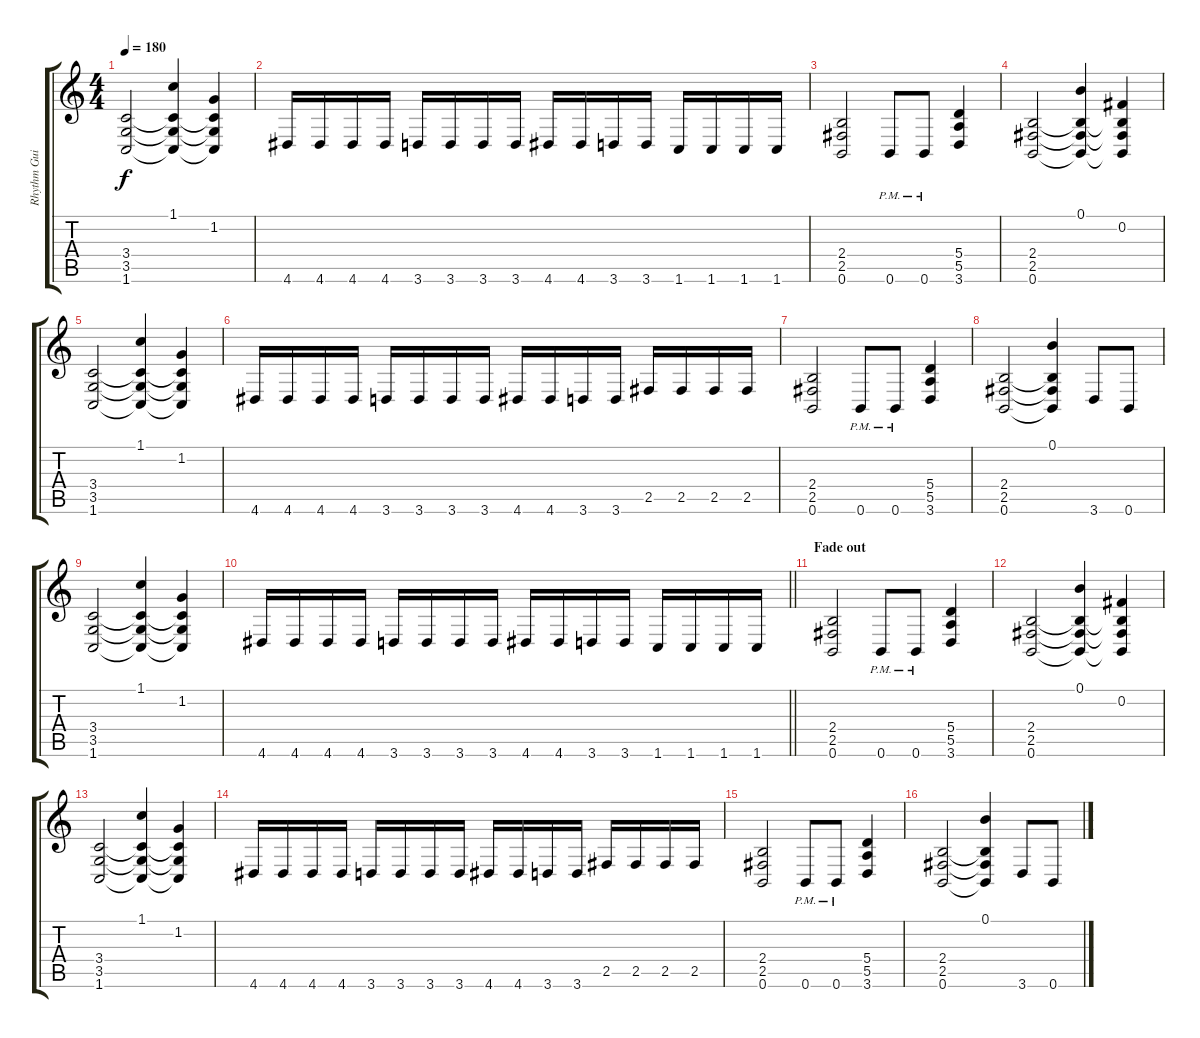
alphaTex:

\track ("Rhythm Guitar I" "Rhythm Gui") {instrument distortionguitar}
\staff {score tabs}
\tuning (B3 Gb3 D3 A2 E2 B1) {hide}
\ts (4 4)
\tempo 180
\clef g2
\ks c
(3.4 3.5 1.6).2{dy f} (1.1 3.4{t} 3.5{t} 1.6{t}).4 (1.2 3.4{t} 3.5{t} 1.6{t}).4 |
4.6.16 4.6.16 4.6.16 4.6.16 3.6.16 3.6.16 3.6.16 3.6.16 4.6.16 4.6.16 3.6.16 3.6.16 1.6.16 1.6.16 1.6.16 1.6.16 |
(2.4 2.5 0.6).2 0.6{pm}.8 0.6{pm}.8 (5.4 5.5 3.6).4 |
(2.4 2.5 0.6).2 (0.1 2.4{t} 2.5{t} 0.6{t}).4 (0.2 2.4{t} 2.5{t} 0.6{t}).4 |
(3.4 3.5 1.6).2 (1.1 3.4{t} 3.5{t} 1.6{t}).4 (1.2 3.4{t} 3.5{t} 1.6{t}).4 |
4.6.16 4.6.16 4.6.16 4.6.16 3.6.16 3.6.16 3.6.16 3.6.16 4.6.16 4.6.16 3.6.16 3.6.16 2.5.16 2.5.16 2.5.16 2.5.16 |
(2.4 2.5 0.6).2 0.6{pm}.8 0.6{pm}.8 (5.4 5.5 3.6).4 |
(2.4 2.5 0.6).2 (0.1 2.4{t} 2.5{t} 0.6{t}).4 3.6.8 0.6.8 |
(3.4 3.5 1.6).2 (1.1 3.4{t} 3.5{t} 1.6{t}).4 (1.2 3.4{t} 3.5{t} 1.6{t}).4 |
\barLineRight lightlight
4.6.16 4.6.16 4.6.16 4.6.16 3.6.16 3.6.16 3.6.16 3.6.16 4.6.16 4.6.16 3.6.16 3.6.16 1.6.16 1.6.16 1.6.16 1.6.16 |
\section ("" "Fade out")
(2.4 2.5 0.6).2{volume 10} 0.6{pm}.8 0.6{pm}.8 (5.4 5.5 3.6).4 |
(2.4 2.5 0.6).2 (0.1 2.4{t} 2.5{t} 0.6{t}).4 (0.2 2.4{t} 2.5{t} 0.6{t}).4 |
(3.4 3.5 1.6).2 (1.1 3.4{t} 3.5{t} 1.6{t}).4 (1.2 3.4{t} 3.5{t} 1.6{t}).4 |
4.6.16 4.6.16 4.6.16 4.6.16 3.6.16 3.6.16 3.6.16 3.6.16 4.6.16 4.6.16 3.6.16 3.6.16 2.5.16 2.5.16 2.5.16 2.5.16 |
(2.4 2.5 0.6).2{volume 6} 0.6{pm}.8 0.6{pm}.8 (5.4 5.5 3.6).4 |
(2.4 2.5 0.6).2 (0.1 2.4{t} 2.5{t} 0.6{t}).4 3.6.8 0.6.8
